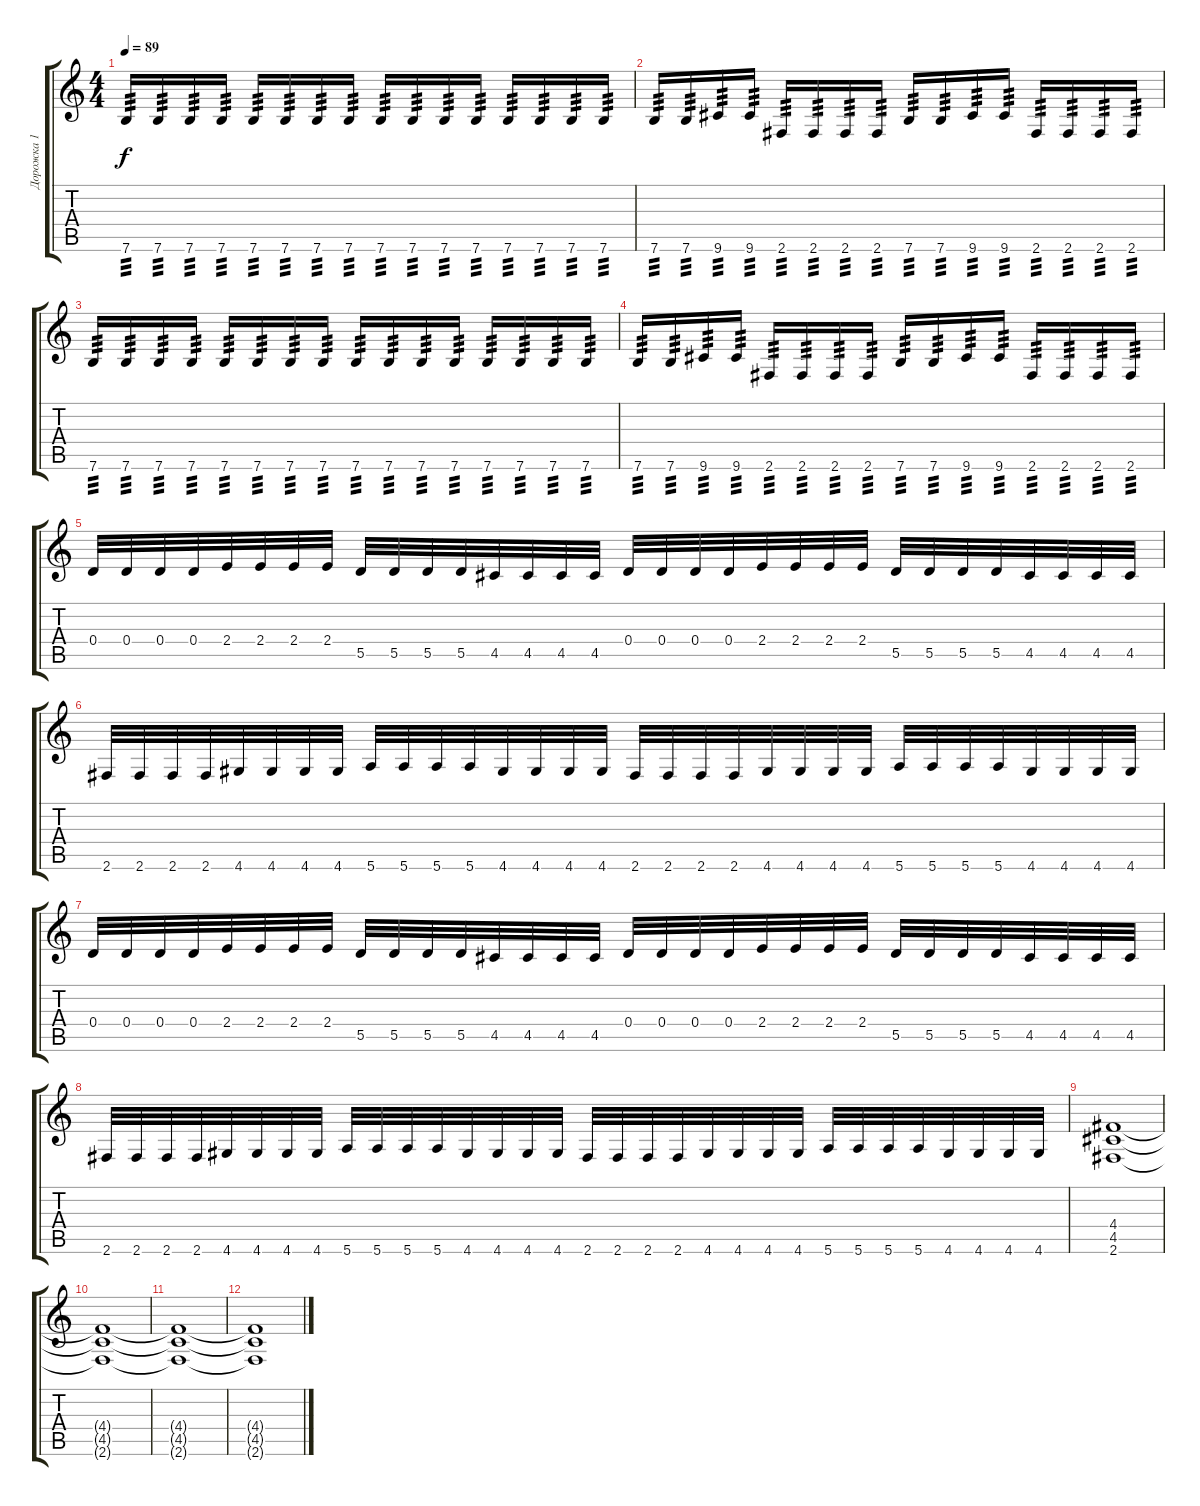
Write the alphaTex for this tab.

\track ("Дорожка 1" "Дорожка 1") {instrument overdrivenguitar}
\staff {score tabs}
\tuning (E4 B3 G3 D3 A2 E2) {hide}
\ts (4 4)
\tempo 89
\clef g2
\ks c
7.6.16{tp 3 dy f} 7.6.16{tp 3} 7.6.16{tp 3} 7.6.16{tp 3} 7.6.16{tp 3} 7.6.16{tp 3} 7.6.16{tp 3} 7.6.16{tp 3} 7.6.16{tp 3} 7.6.16{tp 3} 7.6.16{tp 3} 7.6.16{tp 3} 7.6.16{tp 3} 7.6.16{tp 3} 7.6.16{tp 3} 7.6.16{tp 3} |
7.6.16{tp 3} 7.6.16{tp 3} 9.6.16{tp 3} 9.6.16{tp 3} 2.6.16{tp 3} 2.6.16{tp 3} 2.6.16{tp 3} 2.6.16{tp 3} 7.6.16{tp 3} 7.6.16{tp 3} 9.6.16{tp 3} 9.6.16{tp 3} 2.6.16{tp 3} 2.6.16{tp 3} 2.6.16{tp 3} 2.6.16{tp 3} |
7.6.16{tp 3} 7.6.16{tp 3} 7.6.16{tp 3} 7.6.16{tp 3} 7.6.16{tp 3} 7.6.16{tp 3} 7.6.16{tp 3} 7.6.16{tp 3} 7.6.16{tp 3} 7.6.16{tp 3} 7.6.16{tp 3} 7.6.16{tp 3} 7.6.16{tp 3} 7.6.16{tp 3} 7.6.16{tp 3} 7.6.16{tp 3} |
7.6.16{tp 3} 7.6.16{tp 3} 9.6.16{tp 3} 9.6.16{tp 3} 2.6.16{tp 3} 2.6.16{tp 3} 2.6.16{tp 3} 2.6.16{tp 3} 7.6.16{tp 3} 7.6.16{tp 3} 9.6.16{tp 3} 9.6.16{tp 3} 2.6.16{tp 3} 2.6.16{tp 3} 2.6.16{tp 3} 2.6.16{tp 3} |
0.4.32 0.4.32 0.4.32 0.4.32 2.4.32 2.4.32 2.4.32 2.4.32 5.5.32 5.5.32 5.5.32 5.5.32 4.5.32 4.5.32 4.5.32 4.5.32 0.4.32 0.4.32 0.4.32 0.4.32 2.4.32 2.4.32 2.4.32 2.4.32 5.5.32 5.5.32 5.5.32 5.5.32 4.5.32 4.5.32 4.5.32 4.5.32 |
2.6.32 2.6.32 2.6.32 2.6.32 4.6.32 4.6.32 4.6.32 4.6.32 5.6.32 5.6.32 5.6.32 5.6.32 4.6.32 4.6.32 4.6.32 4.6.32 2.6.32 2.6.32 2.6.32 2.6.32 4.6.32 4.6.32 4.6.32 4.6.32 5.6.32 5.6.32 5.6.32 5.6.32 4.6.32 4.6.32 4.6.32 4.6.32 |
0.4.32 0.4.32 0.4.32 0.4.32 2.4.32 2.4.32 2.4.32 2.4.32 5.5.32 5.5.32 5.5.32 5.5.32 4.5.32 4.5.32 4.5.32 4.5.32 0.4.32 0.4.32 0.4.32 0.4.32 2.4.32 2.4.32 2.4.32 2.4.32 5.5.32 5.5.32 5.5.32 5.5.32 4.5.32 4.5.32 4.5.32 4.5.32 |
2.6.32 2.6.32 2.6.32 2.6.32 4.6.32 4.6.32 4.6.32 4.6.32 5.6.32 5.6.32 5.6.32 5.6.32 4.6.32 4.6.32 4.6.32 4.6.32 2.6.32 2.6.32 2.6.32 2.6.32 4.6.32 4.6.32 4.6.32 4.6.32 5.6.32 5.6.32 5.6.32 5.6.32 4.6.32 4.6.32 4.6.32 4.6.32 |
(4.4 4.5 2.6).1 |
(4.4{t} 4.5{t} 2.6{t}).1 |
(4.4{t} 4.5{t} 2.6{t}).1 |
(4.4{t} 4.5{t} 2.6{t}).1
